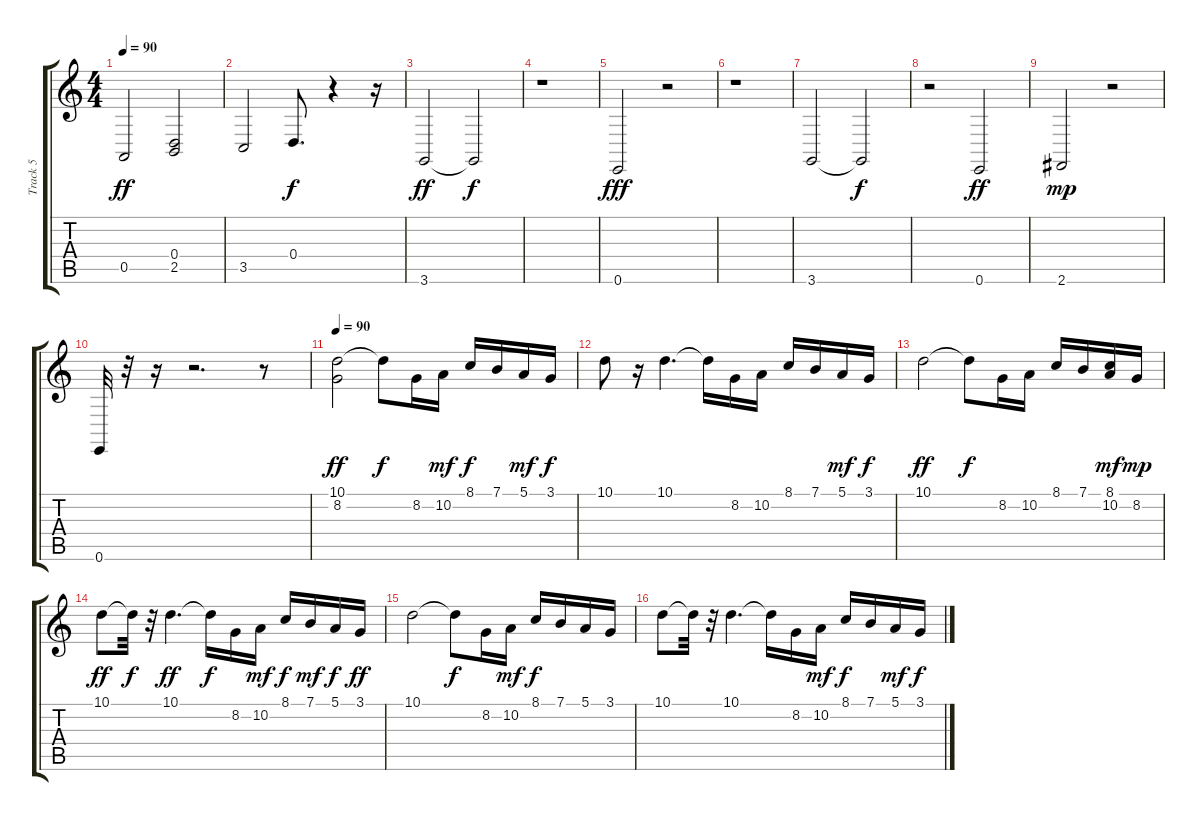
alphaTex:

\track ("Track 5" "Track 5") {instrument lead2sawtooth}
\staff {score tabs}
\tuning (E4 B3 G3 D3 A2 E2) {hide}
\ts (4 4)
\tempo 90
\clef g2
\ks c
0.5.2{dy ff} (0.4 2.5).2 |
3.5.2 0.4.8{d dy f} r.4 r.16 |
3.6.2{dy ff} 3.6{t}.2{dy f} |
r.1 |
0.6.2{dy fff} r.2 |
r.1 |
3.6.2 3.6{t}.2{dy f} |
r.2 0.6.2{dy ff} |
2.6.2{dy mp} r.2 |
0.6.32{volume 16} r.32 r.16 r.2{d} r.8 |
\tempo 90
(10.1 8.2).2{dy ff instrument lead2sawtooth} 10.1{t}.8{dy f} 8.2.16 10.2.16{dy mf} 8.1.16{dy f} 7.1.16 5.1.16{dy mf} 3.1.16{dy f} |
10.1.8 r.16 10.1.4{d} 10.1{t}.16 8.2.16 10.2.16 8.1.16 7.1.16 5.1.16{dy mf} 3.1.16{dy f} |
10.1.2{dy ff} 10.1{t}.8{dy f} 8.2.16 10.2.16 8.1.16 7.1.16 (8.1 10.2).16{dy mf} 8.2.16{dy mp} |
10.1.8{dy ff} 10.1{t}.32{dy f} r.32 10.1.4{d dy ff} 10.1{t}.16{dy f} 8.2.16 10.2.16{dy mf} 8.1.16{dy f} 7.1.16{dy mf} 5.1.16{dy f} 3.1.16{dy ff} |
10.1.2 10.1{t}.8{dy f} 8.2.16 10.2.16{dy mf} 8.1.16{dy f} 7.1.16 5.1.16 3.1.16 |
10.1.8 10.1{t}.32 r.32 10.1.4{d} 10.1{t}.16 8.2.16 10.2.16{dy mf} 8.1.16{dy f} 7.1.16 5.1.16{dy mf} 3.1.16{dy f}
